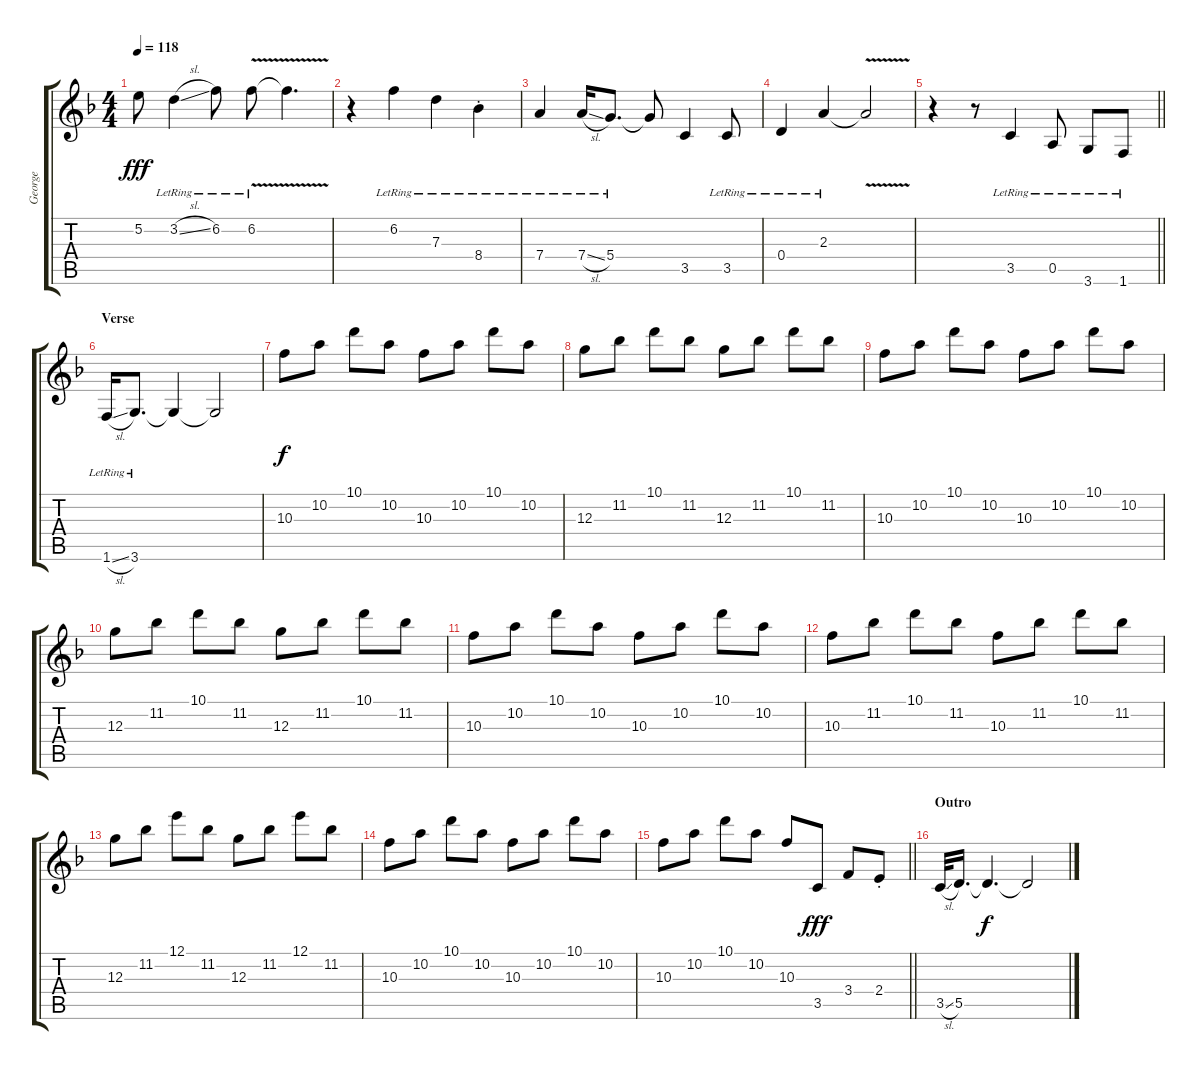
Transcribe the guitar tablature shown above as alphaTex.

\track ("George" "George") {instrument acousticguitarnylon}
\staff {score tabs}
\tuning (E4 B3 G3 D3 A2 E2) {hide}
\ts (4 4)
\tempo 118
\clef g2
\ks f
5.2{t}.8{dy fff} 3.2{sl lr}.4 6.2{lr}.8 6.2{v lr}.8 6.2{t}.4{d} |
r.4 6.2{lr}.4 7.3{lr}.4 8.4{st lr}.4 |
7.4{lr}.4 7.4{sl lr}.16 5.4{lr}.8{d} 5.4{t}.8 3.5.4 3.5{lr}.8 |
0.4{lr}.4 2.3{lr}.4 2.3{v t}.2 |
\barLineRight lightlight
r.4 r.8 3.5{lr}.4 0.5{lr}.8 3.6{lr}.8 1.6{lr}.8 |
\section ("" "Verse")
1.6{sl lr}.16 3.6{lr}.8{d} 3.6{t}.4 3.6{t}.2 |
10.3.8{dy f} 10.2.8 10.1.8 10.2.8 10.3.8 10.2.8 10.1.8 10.2.8 |
12.3.8 11.2.8 10.1.8 11.2.8 12.3.8 11.2.8 10.1.8 11.2.8 |
10.3.8 10.2.8 10.1.8 10.2.8 10.3.8 10.2.8 10.1.8 10.2.8 |
12.3.8 11.2.8 10.1.8 11.2.8 12.3.8 11.2.8 10.1.8 11.2.8 |
10.3.8 10.2.8 10.1.8 10.2.8 10.3.8 10.2.8 10.1.8 10.2.8 |
10.3.8 11.2.8 10.1.8 11.2.8 10.3.8 11.2.8 10.1.8 11.2.8 |
12.3.8 11.2.8 12.1.8 11.2.8 12.3.8 11.2.8 12.1.8 11.2.8 |
10.3.8 10.2.8 10.1.8 10.2.8 10.3.8 10.2.8 10.1.8 10.2.8 |
\barLineRight lightlight
10.3.8 10.2.8 10.1.8 10.2.8 10.3.8 3.5.8{dy fff} 3.4.8 2.4{st}.8 |
\section ("" "Outro")
3.5{sl}.32 5.5.16{d} 5.5{t}.4{d dy f} 5.5{t}.2
